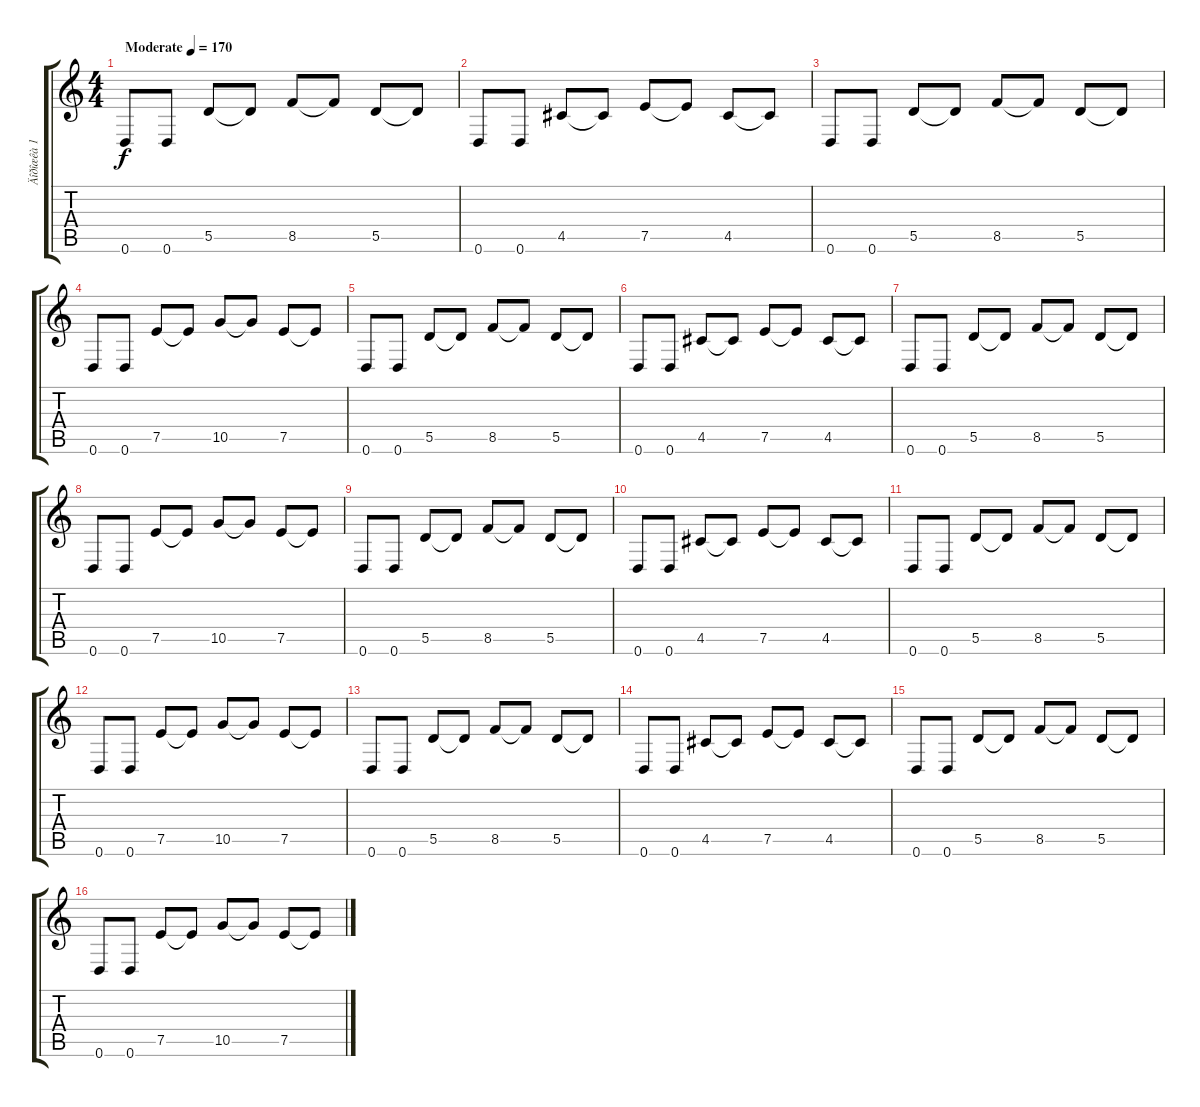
\track ("Äîðîæêà 1" "Äîðîæêà 1") {instrument distortionguitar}
\staff {score tabs}
\tuning (E4 B3 G3 D3 A2 D2) {hide}
\ts (4 4)
\tempo (170 "Moderate")
\clef g2
\ks c
0.6.8{dy f instrument distortionguitar} 0.6.8 5.5.8 5.5{t}.8 8.5.8 8.5{t}.8 5.5.8 5.5{t}.8 |
0.6.8 0.6.8 4.5.8 4.5{t}.8 7.5.8 7.5{t}.8 4.5.8 4.5{t}.8 |
0.6.8 0.6.8 5.5.8 5.5{t}.8 8.5.8 8.5{t}.8 5.5.8 5.5{t}.8 |
0.6.8 0.6.8 7.5.8 7.5{t}.8 10.5.8 10.5{t}.8 7.5.8 7.5{t}.8 |
0.6.8 0.6.8 5.5.8 5.5{t}.8 8.5.8 8.5{t}.8 5.5.8 5.5{t}.8 |
0.6.8 0.6.8 4.5.8 4.5{t}.8 7.5.8 7.5{t}.8 4.5.8 4.5{t}.8 |
0.6.8 0.6.8 5.5.8 5.5{t}.8 8.5.8 8.5{t}.8 5.5.8 5.5{t}.8 |
0.6.8 0.6.8 7.5.8 7.5{t}.8 10.5.8 10.5{t}.8 7.5.8 7.5{t}.8 |
0.6.8 0.6.8 5.5.8 5.5{t}.8 8.5.8 8.5{t}.8 5.5.8 5.5{t}.8 |
0.6.8 0.6.8 4.5.8 4.5{t}.8 7.5.8 7.5{t}.8 4.5.8 4.5{t}.8 |
0.6.8 0.6.8 5.5.8 5.5{t}.8 8.5.8 8.5{t}.8 5.5.8 5.5{t}.8 |
0.6.8 0.6.8 7.5.8 7.5{t}.8 10.5.8 10.5{t}.8 7.5.8 7.5{t}.8 |
0.6.8 0.6.8 5.5.8 5.5{t}.8 8.5.8 8.5{t}.8 5.5.8 5.5{t}.8 |
0.6.8 0.6.8 4.5.8 4.5{t}.8 7.5.8 7.5{t}.8 4.5.8 4.5{t}.8 |
0.6.8 0.6.8 5.5.8 5.5{t}.8 8.5.8 8.5{t}.8 5.5.8 5.5{t}.8 |
0.6.8 0.6.8 7.5.8 7.5{t}.8 10.5.8 10.5{t}.8 7.5.8 7.5{t}.8
